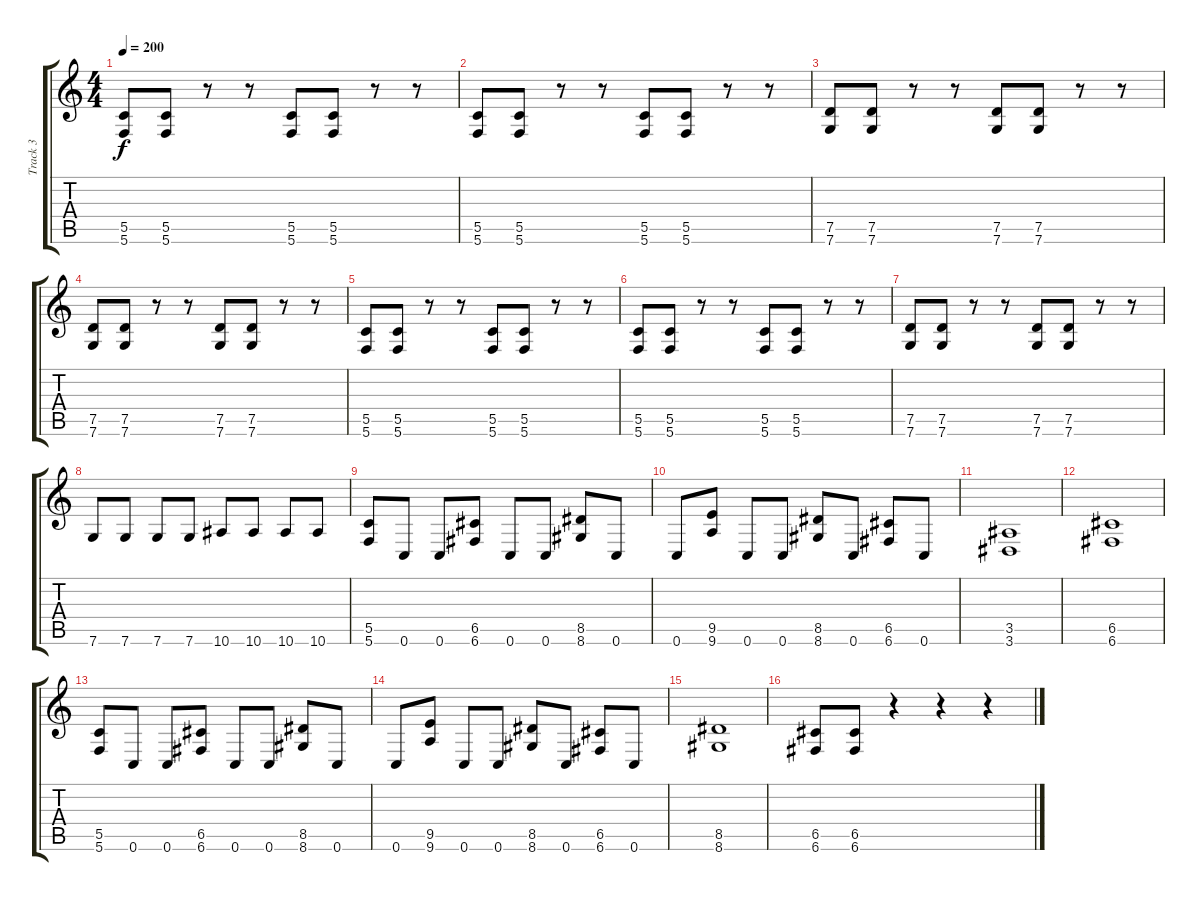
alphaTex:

\track ("Track 3" "Track 3") {instrument distortionguitar}
\staff {score tabs}
\tuning (D4 A3 F3 C3 G2 C2) {hide}
\ts (4 4)
\tempo 200
\clef g2
\ks c
(5.5 5.6).8{dy f} (5.5 5.6).8 r.8 r.8 (5.5 5.6).8 (5.5 5.6).8 r.8 r.8 |
(5.5 5.6).8 (5.5 5.6).8 r.8 r.8 (5.5 5.6).8 (5.5 5.6).8 r.8 r.8 |
(7.5 7.6).8 (7.5 7.6).8 r.8 r.8 (7.5 7.6).8 (7.5 7.6).8 r.8 r.8 |
(7.5 7.6).8 (7.5 7.6).8 r.8 r.8 (7.5 7.6).8 (7.5 7.6).8 r.8 r.8 |
(5.5 5.6).8 (5.5 5.6).8 r.8 r.8 (5.5 5.6).8 (5.5 5.6).8 r.8 r.8 |
(5.5 5.6).8 (5.5 5.6).8 r.8 r.8 (5.5 5.6).8 (5.5 5.6).8 r.8 r.8 |
(7.5 7.6).8 (7.5 7.6).8 r.8 r.8 (7.5 7.6).8 (7.5 7.6).8 r.8 r.8 |
7.6.8 7.6.8 7.6.8 7.6.8 10.6.8 10.6.8 10.6.8 10.6.8 |
(5.5 5.6).8 0.6.8 0.6.8 (6.5 6.6).8 0.6.8 0.6.8 (8.5 8.6).8 0.6.8 |
0.6.8 (9.5 9.6).8 0.6.8 0.6.8 (8.5 8.6).8 0.6.8 (6.5 6.6).8 0.6.8 |
(3.5 3.6).1 |
(6.5 6.6).1 |
(5.5 5.6).8 0.6.8 0.6.8 (6.5 6.6).8 0.6.8 0.6.8 (8.5 8.6).8 0.6.8 |
0.6.8 (9.5 9.6).8 0.6.8 0.6.8 (8.5 8.6).8 0.6.8 (6.5 6.6).8 0.6.8 |
(8.5 8.6).1 |
(6.5 6.6).8 (6.5 6.6).8 r.4 r.4 r.4
